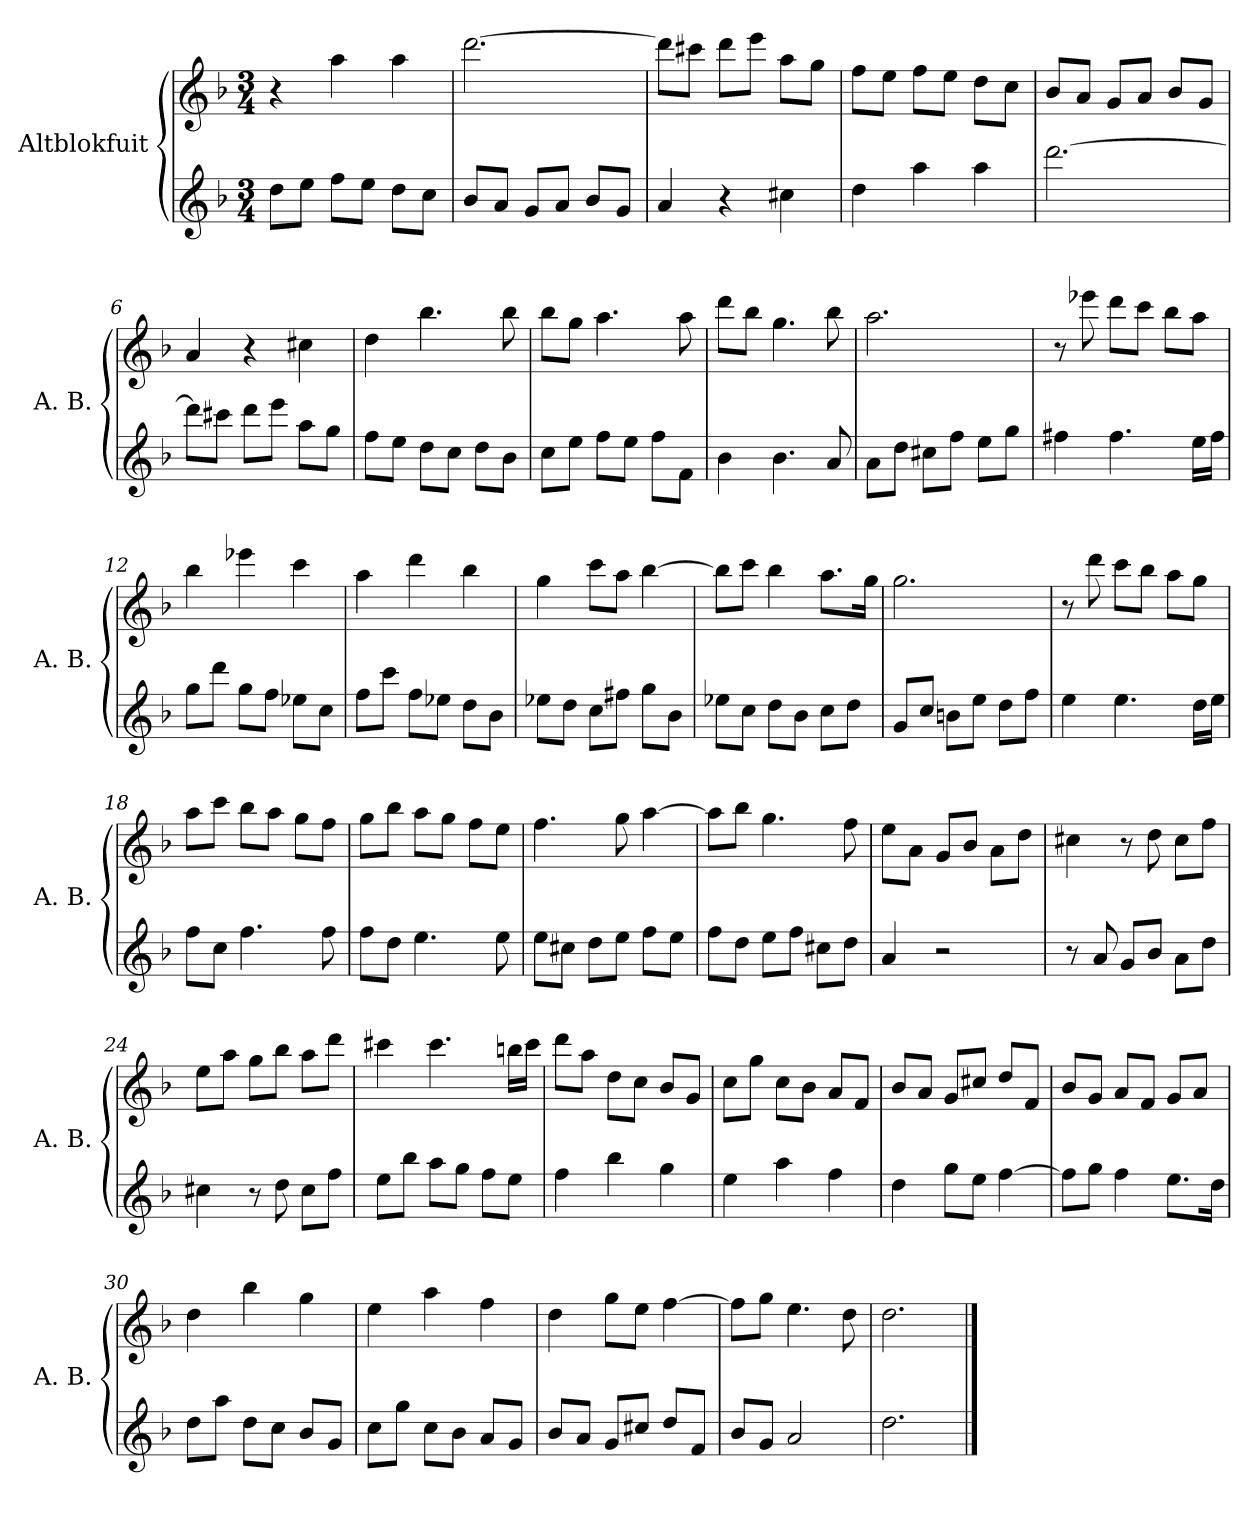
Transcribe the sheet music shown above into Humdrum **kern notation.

**kern	**kern
*part2	*part1
*staff2	*staff1
*I"Altblokfuit	*I"Altblokfuit
*I'A. B.	*I'A. B.
*clefG2	*clefG2
*k[b-]	*k[b-]
*M3/4	*M3/4
=1	=1
8dd\L	4r
8ee\J	.
8ff\L	4aa\
8ee\J	.
8dd\L	4aa\
8cc\J	.
=2	=2
8b-/L	[2.ddd\
8a/J	.
8g/L	.
8a/J	.
8b-/L	.
8g/J	.
=3	=3
4a/	8ddd\L]
.	8ccc#X\J
4r	8ddd\L
.	8eee\J
4cc#X\	8aa\L
.	8gg\J
=4	=4
4dd\	8ff\L
.	8ee\J
4aa\	8ff\L
.	8ee\J
4aa\	8dd\L
.	8cc\J
=5	=5
[2.ddd\	8b-/L
.	8a/J
.	8g/L
.	8a/J
.	8b-/L
.	8g/J
!!LO:LB:g=z
=6	=6
8ddd\L]	4a/
8ccc#X\J	.
8ddd\L	4r
8eee\J	.
8aa\L	4cc#X\
8gg\J	.
=7	=7
8ff\L	4dd\
8ee\J	.
8dd\L	4.bb-\
8cc\J	.
8dd\L	.
8b-\J	8bb-\
=8	=8
8cc\L	8bb-\L
8ee\J	8gg\J
8ff\L	4.aa\
8ee\J	.
8ff\L	.
8f\J	8aa\
=9	=9
4b-\	8ddd\L
.	8bb-\J
4.b-\	4.gg\
8a/	8bb-\
=10	=10
8a\L	2.aa\
8dd\J	.
8cc#X\L	.
8ff\J	.
8ee\L	.
8gg\J	.
!!LO:LB:g=z
=11	=11
4ff#X\	8r
.	8eee-X\
4.ff#\	8ddd\L
.	8ccc\J
.	8bb-\L
16ee\LL	8aa\J
16ff#\JJ	.
=12	=12
8gg\L	4bb-\
8ddd\J	.
8gg\L	4eee-X\
8ff\J	.
8ee-X\L	4ccc\
8cc\J	.
=13	=13
8ff\L	4aa\
8ccc\J	.
8ff\L	4ddd\
8ee-X\J	.
8dd\L	4bb-\
8b-\J	.
=14	=14
8ee-X\L	4gg\
8dd\J	.
8cc\L	8ccc\L
8ff#X\J	8aa\J
8gg\L	[4bb-\
8b-\J	.
=15	=15
8ee-X\L	8bb-\L]
8cc\J	8ccc\J
8dd\L	4bb-\
8b-\J	.
8cc\L	8.aa\L
8dd\J	.
.	16gg\Jk
!!LO:LB:g=z
=16	=16
8g/L	2.gg\
8cc/J	.
8bn\L	.
8ee\J	.
8dd\L	.
8ff\J	.
=17	=17
4ee\	8r
.	8ddd\
4.ee\	8ccc\L
.	8bb-\J
.	8aa\L
16dd\LL	8gg\J
16ee\JJ	.
=18	=18
8ff\L	8aa\L
8cc\J	8ccc\J
4.ff\	8bb-\L
.	8aa\J
.	8gg\L
8ff\	8ff\J
=19	=19
8ff\L	8gg\L
8dd\J	8bb-\J
4.ee\	8aa\L
.	8gg\J
.	8ff\L
8ee\	8ee\J
=20	=20
8ee\L	4.ff\
8cc#X\J	.
8dd\L	.
8ee\J	8gg\
8ff\L	[4aa\
8ee\J	.
!!LO:LB:g=z
=21	=21
8ff\L	8aa\L]
8dd\J	8bb-\J
8ee\L	4.gg\
8ff\J	.
8cc#X\L	.
8dd\J	8ff\
=22	=22
4a/	8ee\L
.	8a\J
2r	8g/L
.	8b-/J
.	8a\L
.	8dd\J
=23	=23
8r	4cc#X\
8a/	.
8g/L	8r
8b-/J	8dd\
8a\L	8cc#\L
8dd\J	8ff\J
=24	=24
4cc#X\	8ee\L
.	8aa\J
8r	8gg\L
8dd\	8bb-\J
8cc#\L	8aa\L
8ff\J	8ddd\J
=25	=25
8ee\L	4ccc#X\
8bb-\J	.
8aa\L	4.ccc#\
8gg\J	.
8ff\L	.
8ee\J	16bbn\LL
.	16ccc#\JJ
!!LO:PB:g=z
=26	=26
4ff\	8ddd\L
.	8aa\J
4bb-\	8dd\L
.	8cc\J
4gg\	8b-/L
.	8g/J
=27	=27
4ee\	8cc\L
.	8gg\J
4aa\	8cc\L
.	8b-\J
4ff\	8a/L
.	8f/J
=28	=28
4dd\	8b-/L
.	8a/J
8gg\L	8g/L
8ee\J	8cc#X/J
[4ff\	8dd/L
.	8f/J
=29	=29
8ff\L]	8b-/L
8gg\J	8g/J
4ff\	8a/L
.	8f/J
8.ee\L	8g/L
.	8a/J
16dd\Jk	.
=30	=30
8dd\L	4dd\
8aa\J	.
8dd\L	4bb-\
8cc\J	.
8b-/L	4gg\
8g/J	.
=31	=31
8cc\L	4ee\
8gg\J	.
8cc\L	4aa\
8b-\J	.
8a/L	4ff\
8g/J	.
!!LO:LB:g=z
=32	=32
8b-/L	4dd\
8a/J	.
8g/L	8gg\L
8cc#X/J	8ee\J
8dd/L	[4ff\
8f/J	.
=33	=33
8b-/L	8ff\L]
8g/J	8gg\J
2a/	4.ee\
.	8dd\
=34	=34
2.dd\	2.dd\
==	==
*-	*-
